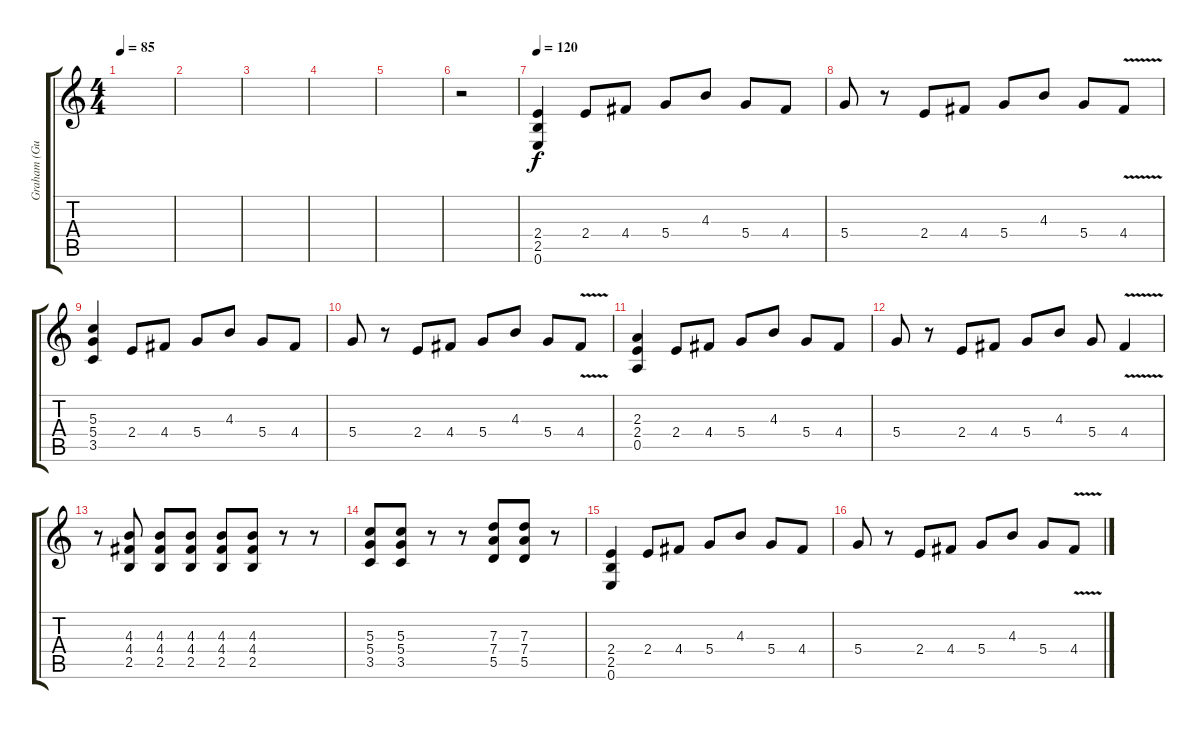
\track ("Graham (Guitar)" "Graham (Gu") {instrument overdrivenguitar}
\staff {score tabs}
\tuning (E4 B3 G3 D3 A2 E2) {hide}
\ts (4 4)
\tempo 85
\clef g2
\ks c
|
|
|
|
|
r.2{instrument overdrivenguitar} |
\tempo 120
(2.4 2.5 0.6).4{volume 13} 2.4.8 4.4.8 5.4.8 4.3.8 5.4.8 4.4.8 |
5.4.8 r.8 2.4.8 4.4.8 5.4.8 4.3.8 5.4.8 4.4{v}.8 |
(5.3 5.4 3.5).4 2.4.8 4.4.8 5.4.8 4.3.8 5.4.8 4.4.8 |
5.4.8 r.8 2.4.8 4.4.8 5.4.8 4.3.8 5.4.8 4.4{v}.8 |
(2.3 2.4 0.5).4 2.4.8 4.4.8 5.4.8 4.3.8 5.4.8 4.4.8 |
5.4.8 r.8 2.4.8 4.4.8 5.4.8 4.3.8 5.4.8 4.4{v}.4 |
r.8 (4.3 4.4 2.5).8 (4.3 4.4 2.5).8 (4.3 4.4 2.5).8 (4.3 4.4 2.5).8 (4.3 4.4 2.5).8 r.8 r.8 |
(5.3 5.4 3.5).8 (5.3 5.4 3.5).8 r.8 r.8 (7.3 7.4 5.5).8 (7.3 7.4 5.5).8 r.8 |
(2.4 2.5 0.6).4 2.4.8 4.4.8 5.4.8 4.3.8 5.4.8 4.4.8 |
5.4.8 r.8 2.4.8 4.4.8 5.4.8 4.3.8 5.4.8 4.4{v}.8
